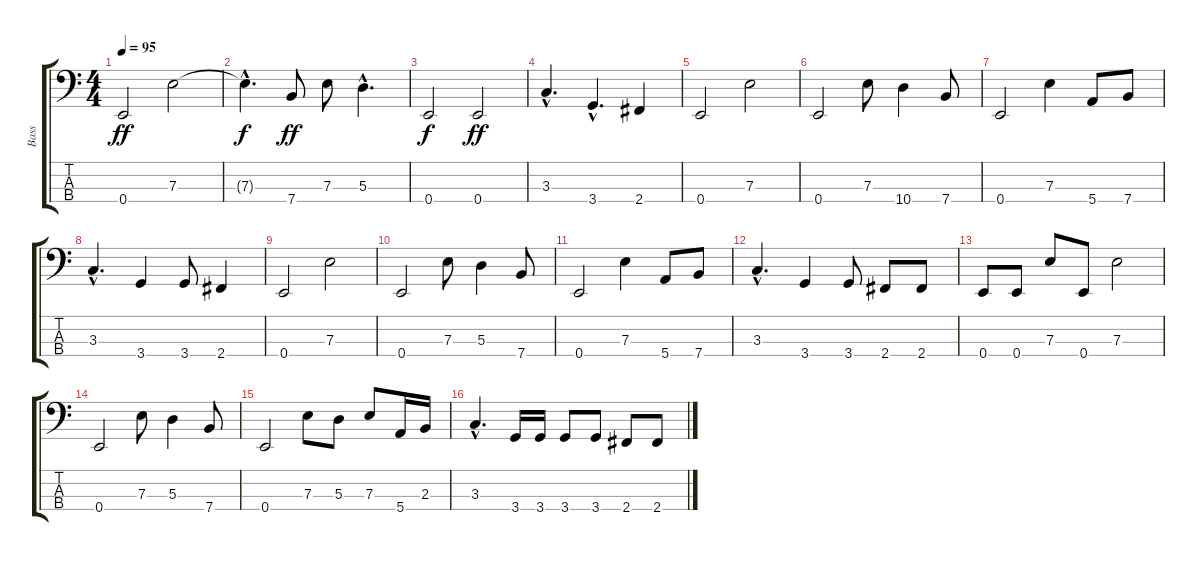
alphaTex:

\track ("Bass" "Bass") {instrument electricbassfinger}
\staff {score tabs}
\tuning (G2 D2 A1 E1) {hide}
\ts (4 4)
\tempo 95
\clef f4
\ks c
0.4.2{dy ff} 7.3.2 |
7.3{hac t}.4{d dy f} 7.4.8{dy ff} 7.3.8 5.3{hac}.4{d} |
0.4.2{dy f} 0.4.2{dy ff} |
3.3{hac}.4{d} 3.4{hac}.4{d} 2.4.4 |
0.4.2 7.3.2 |
0.4.2 7.3.8 10.4.4 7.4.8 |
0.4.2 7.3.4 5.4.8 7.4.8 |
3.3{hac}.4{d} 3.4.4 3.4.8 2.4.4 |
0.4.2 7.3.2 |
0.4.2 7.3.8 5.3.4 7.4.8 |
0.4.2 7.3.4 5.4.8 7.4.8 |
3.3{hac}.4{d} 3.4.4 3.4.8 2.4.8 2.4.8 |
0.4.8 0.4.8 7.3.8 0.4.8 7.3.2 |
0.4.2 7.3.8 5.3.4 7.4.8 |
0.4.2 7.3.8 5.3.8 7.3.8 5.4.16 2.3.16 |
3.3{hac}.4{d} 3.4.16 3.4.16 3.4.8 3.4.8 2.4.8 2.4.8
